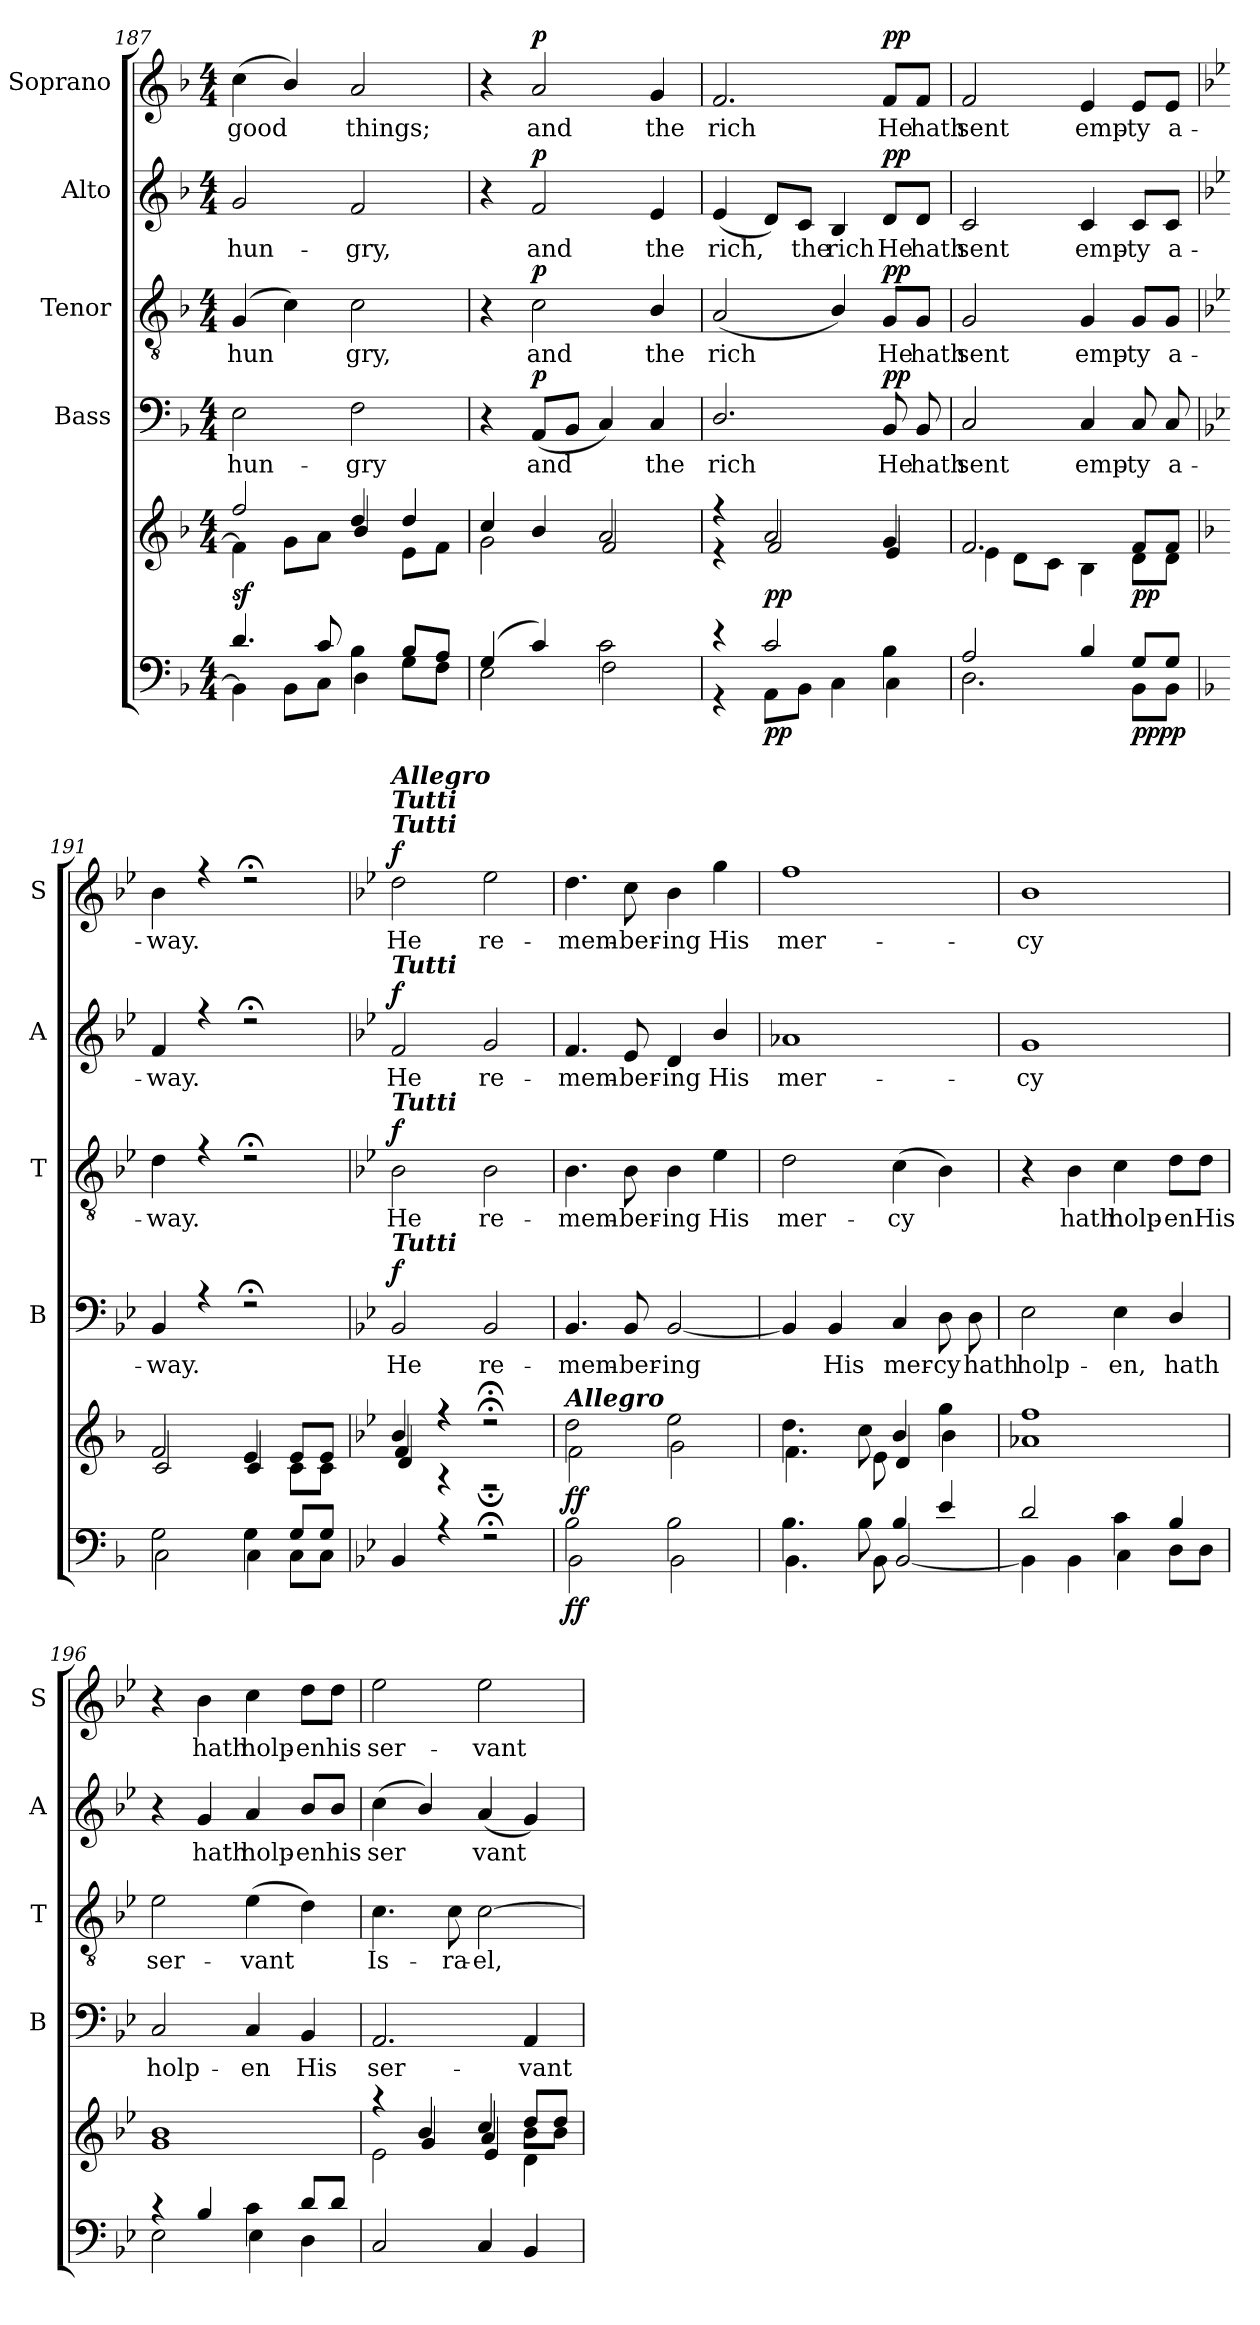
**kern	**dynam	**kern	**dynam	**kern	**text	**dynam	**kern	**text	**dynam	**kern	**text	**dynam	**kern	**text	**dynam
*part6	*part6	*part5	*part5	*part4	*part4	*part4	*part3	*part3	*part3	*part2	*part2	*part2	*part1	*part1	*part1
*staff6	*staff6	*staff5	*staff5	*staff4	*staff4	*staff4	*staff3	*staff3	*staff3	*staff2	*staff2	*staff2	*staff1	*staff1	*staff1
*	*	*	*	*I"Bass	*	*	*I"Tenor	*	*	*I"Alto	*	*	*I"Soprano	*	*
*	*	*	*	*I'B	*	*	*I'T	*	*	*I'A	*	*	*I'S	*	*
!!LO:LB:g=z
*clefF4	*	*clefG2	*	*clefF4	*	*	*clefGv2	*	*	*clefG2	*	*	*clefG2	*	*
*k[b-]	*	*k[b-]	*	*k[b-]	*	*	*k[b-]	*	*	*k[b-]	*	*	*k[b-]	*	*
*F:	*	*F:	*	*F:	*	*	*F:	*	*	*F:	*	*	*F:	*	*
*M4/4	*	*M4/4	*	*M4/4	*	*	*M4/4	*	*	*M4/4	*	*	*M4/4	*	*
=187	=187	=187	=187	=187	=187	=187	=187	=187	=187	=187	=187	=187	=187	=187	=187
*^	*	*^	*	*	*	*	*	*	*	*	*	*	*	*	*
!	!	!	!	!	!LO:DY:b	!	!LO:LY:b	!	!	!LO:LY:b	!	!	!LO:LY:b	!	!	!LO:LY:b	!
4.d/	4BB-\]	.	2ff/	4f\]	sf	2E\	hun-	.	(<4G/	hun­	.	2g/	hun-	.	(<4cc\	good	.
.	8BB-\L	.	.	8g\L	.	.	.	.	4c\)	.	.	.	.	.	4b-/)	.	.
8c/	8C\J	.	.	8a\J	.	.	.	.	.	.	.	.	.	.	.	.	.
!	!	!	!	!	!	!	!LO:LY:b	!	!	!LO:LY:b	!	!	!LO:LY:b	!	!	!LO:LY:b	!
4B-\	4D\	.	4dd/	4b-/	.	2F\	-gry	.	2c\	gry,	.	2f/	-gry,	.	2a/	things;	.
8B-/L	8G\L	.	4dd/	8e\L	.	.	.	.	.	.	.	.	.	.	.	.	.
8A/J	8F\J	.	.	8f\J	.	.	.	.	.	.	.	.	.	.	.	.	.
=188	=188	=188	=188	=188	=188	=188	=188	=188	=188	=188	=188	=188	=188	=188	=188	=188	=188
(>4G/	2E\	.	4cc/	2g\	.	4r	.	.	4r	.	.	4r	.	.	4r	.	.
!	!	!	!	!	!	!	!LO:LY:b	!LO:DY:b	!	!LO:LY:b	!LO:DY:b	!	!LO:LY:b	!LO:DY:b	!	!LO:LY:b	!LO:DY:b
4c/)	.	.	4b-/	.	.	(<8AA/L	and	p	2c\	and	p	2f/	and	p	2a/	and	p
.	.	.	.	.	.	8BB-/J	.	.	.	.	.	.	.	.	.	.	.
2c\	2F\	.	2a/	2f/	.	4C/)	.	.	.	.	.	.	.	.	.	.	.
!	!	!	!	!	!	!	!LO:LY:b	!	!	!LO:LY:b	!	!	!LO:LY:b	!	!	!LO:LY:b	!
.	.	.	.	.	.	4C/	the	.	4B-/	the	.	4e/	the	.	4g/	the	.
=189	=189	=189	=189	=189	=189	=189	=189	=189	=189	=189	=189	=189	=189	=189	=189	=189	=189
!	!	!	!	!	!	!	!LO:LY:b	!	!	!LO:LY:b	!	!	!LO:LY:b	!	!	!LO:LY:b	!
4r	4r	.	4r	4r	.	2.D/	rich	.	(<2A/	rich	.	(<4e/	rich,	.	2.f/	rich	.
!	!	!LO:DY:b	!	!	!	!	!	!	!	!	!	!	!	!	!	!	!
!	!	!LO:DY:n=1:b	!	!	!LO:DY:b	!	!	!	!	!	!	!	!	!	!	!	!
!	!	!	!	!	!LO:DY:n=1:b	!	!	!	!	!	!	!	!	!	!	!	!
2c/	8AA\L	p p	2a/	2f/	p p	.	.	.	.	.	.	8d/L)	.	.	.	.	.
!	!	!	!	!	!	!	!	!	!	!	!	!	!LO:LY:b	!	!	!	!
.	8BB-\J	.	.	.	.	.	.	.	.	.	.	8c/J	the	.	.	.	.
!	!	!	!	!	!	!	!	!	!	!	!	!	!LO:LY:b	!	!	!	!
.	4C\	.	.	.	.	.	.	.	4B-/)	.	.	4B-/	rich	.	.	.	.
!	!	!	!	!	!	!	!LO:LY:b	!LO:DY:b	!	!LO:LY:b	!LO:DY:b	!	!LO:LY:b	!LO:DY:b	!	!LO:LY:b	!LO:DY:b
4B-\	4C\	.	4g/	4e/	.	8BB-/	He	pp	8G/L	He	pp	8d/L	He	pp	8f/L	He	pp
!	!	!	!	!	!	!	!LO:LY:b	!	!	!LO:LY:b	!	!	!LO:LY:b	!	!	!LO:LY:b	!
.	.	.	.	.	.	8BB-/	hath	.	8G/J	hath	.	8d/J	hath	.	8f/J	hath	.
=190	=190	=190	=190	=190	=190	=190	=190	=190	=190	=190	=190	=190	=190	=190	=190	=190	=190
!	!	!	!	!	!	!	!LO:LY:b	!	!	!LO:LY:b	!	!	!LO:LY:b	!	!	!LO:LY:b	!
2A/	2.D\	.	2.f/	4e\	.	2C/	sent	.	2G/	sent	.	2c/	sent	.	2f/	sent	.
.	.	.	.	8d\L	.	.	.	.	.	.	.	.	.	.	.	.	.
.	.	.	.	8c\J	.	.	.	.	.	.	.	.	.	.	.	.	.
!	!	!	!	!	!	!	!LO:LY:b	!	!	!LO:LY:b	!	!	!LO:LY:b	!	!	!LO:LY:b	!
4B-/	.	.	.	4B-\	.	4C/	emp-	.	4G/	emp-	.	4c/	emp-	.	4e/	emp-	.
!	!	!LO:DY:b	!	!	!	!	!LO:LY:b	!	!	!LO:LY:b	!	!	!LO:LY:b	!	!	!LO:LY:b	!
!	!	!LO:DY:n=1:b	!	!	!LO:DY:b	!	!	!	!	!	!	!	!	!	!	!	!
8G/L	8BB-\L	pp pp	8f/L	8d\L	pp	8C/	-ty	.	8G/L	-ty	.	8c/L	-ty	.	8e/L	-ty	.
!	!	!	!	!	!	!	!LO:LY:b	!	!	!LO:LY:b	!	!	!LO:LY:b	!	!	!LO:LY:b	!
8G/J	8BB-\J	.	8f/J	8d\J	.	8C/	a-	.	8G/J	a-	.	8c/J	a-	.	8e/J	a-	.
=191	=191	=191	=191	=191	=191	=191	=191	=191	=191	=191	=191	=191	=191	=191	=191	=191	=191
*	*	*	*	*	*	*k[b-e-]	*	*	*k[b-e-]	*	*	*k[b-e-]	*	*	*k[b-e-]	*	*
*	*	*	*	*	*	*B-:	*	*	*B-:	*	*	*B-:	*	*	*B-:	*	*
!	!	!	!	!	!	!	!LO:LY:b	!	!	!LO:LY:b	!	!	!LO:LY:b	!	!	!LO:LY:b	!
2G\	2C\	.	2f/	2c/	.	4BB-/	-way.	.	4d\	-way.	.	4f/	-way.	.	4b-\	-way.	.
.	.	.	.	.	.	4rG	.	.	4re	.	.	4ree	.	.	4ree	.	.
4G\	4C\	.	4e/	4c/	.	2r;<G	.	.	2r;<e	.	.	2r;<ee	.	.	2r;<ee	.	.
8G/L	8C\L	.	8e/L	8c\L	.	.	.	.	.	.	.	.	.	.	.	.	.
8G/J	8C\J	.	8e/J	8c\J	.	.	.	.	.	.	.	.	.	.	.	.	.
*v	*v	*	*	*	*	*	*	*	*	*	*	*	*	*	*	*	*
*	*	*v	*v	*	*	*	*	*	*	*	*	*	*	*	*	*
!!LO:LB:g=z
=192	=192	=192	=192	=192	=192	=192	=192	=192	=192	=192	=192	=192	=192	=192	=192
*k[b-e-]	*	*k[b-e-]	*	*	*	*	*	*	*	*	*	*	*	*	*
*B-:	*	*B-:	*	*	*	*	*	*	*	*	*	*	*	*	*
*^	*	*^	*	*	*	*	*	*	*	*	*	*	*	*	*
*	*	*	*	*^	*	*	*	*	*	*	*	*	*	*	*	*	*
!	!	!	!	!	!	!	!	!	!	!	!	!	!	!	!	!LO:TX:a:Bi:t=Tutti	!	!
!	!	!	!	!	!	!	!	!	!	!	!	!	!	!	!	!LO:TX:a:Bi:t=Tutti	!	!
!	!	!	!	!	!	!	!	!	!	!	!	!	!	!	!	!LO:TX:a:Bi:t=Allegro	!	!
!	!	!	!	!	!	!	!	!	!	!	!	!	!LO:TX:a:Bi:t=Tutti	!	!	!	!	!
!	!	!	!	!	!	!	!	!	!	!LO:TX:a:Bi:t=Tutti	!	!	!	!	!	!	!	!
!	!	!	!	!	!	!	!LO:TX:a:Bi:t=Tutti	!	!	!	!	!	!	!	!	!	!	!
!	!	!	!	!	!	!	!	!LO:LY:b	!LO:DY:b	!	!LO:LY:b	!LO:DY:b	!	!LO:LY:b	!LO:DY:b	!	!LO:LY:b	!LO:DY:b
*v	*v	*	*	*	*	*	*	*	*	*	*	*	*	*	*	*	*	*
4BB-/	.	4b-/	4f/	4d/	.	2BB-/	He	f	2B-\	He	f	2f/	He	f	2dd\	He	f
4rG	.	4ree	4ree	4rG	.	.	.	.	.	.	.	.	.	.	.	.	.
!	!	!	!	!	!	!	!LO:LY:b	!	!	!LO:LY:b	!	!	!LO:LY:b	!	!	!LO:LY:b	!
2r;<G	.	2r;ee	2r;<ee	2r;G	.	2BB-/	re-	.	2B-\	re-	.	2g/	re-	.	2ee-\	re-	.
=193	=193	=193	=193	=193	=193	=193	=193	=193	=193	=193	=193	=193	=193	=193	=193	=193	=193
*^	*	*	*	*	*	*	*	*	*	*	*	*	*	*	*	*	*
!	!	!	!LO:TX:a:Bi:t=Allegro	!	!	!	!	!	!	!	!	!	!	!	!	!	!	!
!	!	!LO:DY:b	!	!	!	!	!	!LO:LY:b	!	!	!LO:LY:b	!	!	!LO:LY:b	!	!	!LO:LY:b	!
!	!	!LO:DY:n=1:b	!	!	!	!LO:DY:b	!	!	!	!	!	!	!	!	!	!	!	!
!	!	!	!	!	!	!LO:DY:n=1:b	!	!	!	!	!	!	!	!	!	!	!	!
*	*	*	*	*v	*v	*	*	*	*	*	*	*	*	*	*	*	*	*
2B-\	2BB-\	f f	2dd\	2f\	f f	4.BB-/	-mem-	.	4.B-\	-mem-	.	4.f/	-mem-	.	4.dd\	-mem-	.
!	!	!	!	!	!	!	!LO:LY:b	!	!	!LO:LY:b	!	!	!LO:LY:b	!	!	!LO:LY:b	!
.	.	.	.	.	.	8BB-/	-ber-	.	8B-\	-ber-	.	8e-/	-ber-	.	8cc\	-ber-	.
!	!	!	!	!	!	!	!LO:LY:b	!	!	!LO:LY:b	!	!	!LO:LY:b	!	!	!LO:LY:b	!
2B-\	2BB-\	.	2ee-\	2g\	.	[2BB-/	-ing	.	4B-\	-ing	.	4d/	-ing	.	4b-\	-ing	.
!	!	!	!	!	!	!	!	!	!	!LO:LY:b	!	!	!LO:LY:b	!	!	!LO:LY:b	!
.	.	.	.	.	.	.	.	.	4e-\	His	.	4b-/	His	.	4gg\	His	.
=194	=194	=194	=194	=194	=194	=194	=194	=194	=194	=194	=194	=194	=194	=194	=194	=194	=194
!	!	!	!	!	!	!	!	!	!	!LO:LY:b	!	!	!LO:LY:b	!	!	!LO:LY:b	!
4.B-\	4.BB-\	.	4.dd\	4.f\	.	4BB-/]	.	.	2d\	mer-	.	1a-X	mer-	.	1ff	mer-	.
!	!	!	!	!	!	!	!LO:LY:b	!	!	!	!	!	!	!	!	!	!
.	.	.	.	.	.	4BB-/	His	.	.	.	.	.	.	.	.	.	.
8B-\	8BB-\	.	8cc\	8e-\	.	.	.	.	.	.	.	.	.	.	.	.	.
!	!	!	!	!	!	!	!LO:LY:b	!	!	!LO:LY:b	!	!	!	!	!	!	!
4B-/	[>2BB-/	.	4b-/	4d/	.	4C/	mer-	.	(>4c\	-cy	.	.	.	.	.	.	.
!	!	!	!	!	!	!	!LO:LY:b	!	!	!	!	!	!	!	!	!	!
4e-/	.	.	4gg\	4b-\	.	8D\	-cy	.	4B-\)	.	.	.	.	.	.	.	.
!	!	!	!	!	!	!	!LO:LY:b	!	!	!	!	!	!	!	!	!	!
.	.	.	.	.	.	8D\	hath	.	.	.	.	.	.	.	.	.	.
=195	=195	=195	=195	=195	=195	=195	=195	=195	=195	=195	=195	=195	=195	=195	=195	=195	=195
!	!	!	!	!	!	!	!LO:LY:b	!	!	!	!	!	!LO:LY:b	!	!	!LO:LY:b	!
2d/	4BB-\]	.	1ff	1a-X	.	2E-\	holp-	.	4r	.	.	1g	-cy	.	1b-	-cy	.
!	!	!	!	!	!	!	!	!	!	!LO:LY:b	!	!	!	!	!	!	!
.	4BB-\	.	.	.	.	.	.	.	4B-\	hath	.	.	.	.	.	.	.
!	!	!	!	!	!	!	!LO:LY:b	!	!	!LO:LY:b	!	!	!	!	!	!	!
4c\	4C\	.	.	.	.	4E-\	-en,	.	4c\	holp-	.	.	.	.	.	.	.
!	!	!	!	!	!	!	!LO:LY:b	!	!	!LO:LY:b	!	!	!	!	!	!	!
4B-/	8D\L	.	.	.	.	4D/	hath	.	8d\L	-en	.	.	.	.	.	.	.
!	!	!	!	!	!	!	!	!	!	!LO:LY:b	!	!	!	!	!	!	!
.	8D\J	.	.	.	.	.	.	.	8d\J	His	.	.	.	.	.	.	.
=196	=196	=196	=196	=196	=196	=196	=196	=196	=196	=196	=196	=196	=196	=196	=196	=196	=196
!	!	!	!	!	!	!	!LO:LY:b	!	!	!LO:LY:b	!	!	!	!	!	!	!
4rc	2E-\	.	1b-	1g	.	2C/	holp-	.	2e-\	ser-	.	4r	.	.	4r	.	.
!	!	!	!	!	!	!	!	!	!	!	!	!	!LO:LY:b	!	!	!LO:LY:b	!
4B-/	.	.	.	.	.	.	.	.	.	.	.	4g/	hath	.	4b-\	hath	.
!	!	!	!	!	!	!	!LO:LY:b	!	!	!LO:LY:b	!	!	!LO:LY:b	!	!	!LO:LY:b	!
4c\	4E-\	.	.	.	.	4C/	-en	.	(>4e-\	-vant	.	4a/	holp-	.	4cc\	holp-	.
!	!	!	!	!	!	!	!LO:LY:b	!	!	!	!	!	!LO:LY:b	!	!	!LO:LY:b	!
8d/L	4D\	.	.	.	.	4BB-/	His	.	4d\)	.	.	8b-/L	-en	.	8dd\L	-en	.
!	!	!	!	!	!	!	!	!	!	!	!	!	!LO:LY:b	!	!	!LO:LY:b	!
8d/J	.	.	.	.	.	.	.	.	.	.	.	8b-/J	his	.	8dd\J	his	.
*v	*v	*	*	*	*	*	*	*	*	*	*	*	*	*	*	*	*
=197	=197	=197	=197	=197	=197	=197	=197	=197	=197	=197	=197	=197	=197	=197	=197	=197
*	*	*	*^	*	*	*	*	*	*	*	*	*	*	*	*	*
!	!	!	!	!	!	!	!LO:LY:b	!	!	!LO:LY:b	!	!	!LO:LY:b	!	!	!LO:LY:b	!
2C/	.	4raa	4ryy	2e-\	.	2.AA/	ser-	.	4.c\	Is-	.	(<4cc\	ser­	.	2ee-\	ser-	.
.	.	4b-/	4g/	.	.	.	.	.	.	.	.	4b-/)	.	.	.	.	.
!	!	!	!	!	!	!	!	!	!	!LO:LY:b	!	!	!	!	!	!	!
.	.	.	.	.	.	.	.	.	8c\	-ra-	.	.	.	.	.	.	.
!	!	!	!	!	!	!	!	!	!	!LO:LY:b	!	!	!LO:LY:b	!	!	!LO:LY:b	!
4C/	.	4cc/	4a/	4e-/	.	.	.	.	[2c\	-el,	.	(<4a/	vant	.	2ee-\	-vant	.
!	!	!	!	!	!	!	!LO:LY:b	!	!	!	!	!	!	!	!	!	!
4BB-/	.	8dd/L	8b-\L	4d\	.	4AA/	-vant	.	.	.	.	4g/)	.	.	.	.	.
.	.	8dd/J	8b-\J	.	.	.	.	.	.	.	.	.	.	.	.	.	.
*	*	*v	*v	*v	*	*	*	*	*	*	*	*	*	*	*	*	*
=	=	=	=	=	=	=	=	=	=	=	=	=	=	=	=
*-	*-	*-	*-	*-	*-	*-	*-	*-	*-	*-	*-	*-	*-	*-	*-
